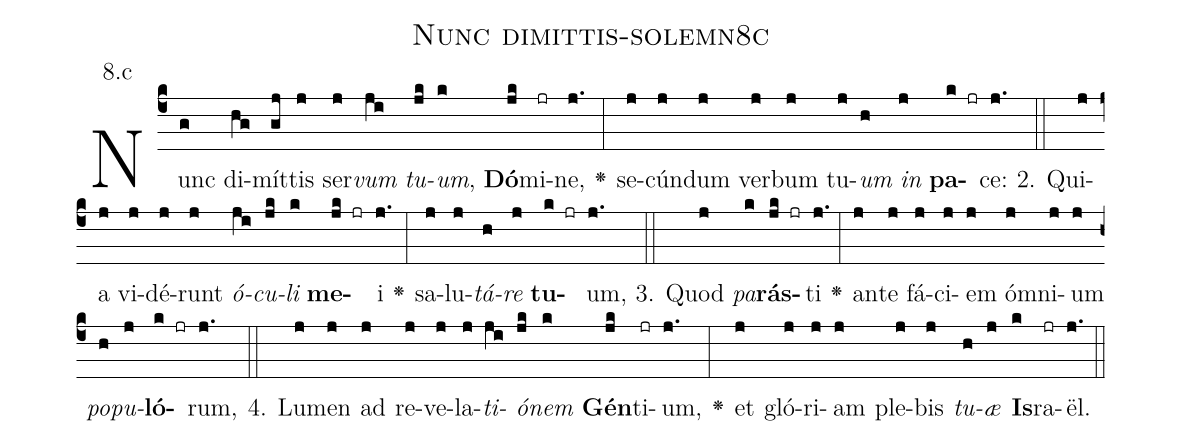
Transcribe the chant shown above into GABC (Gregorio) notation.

name: Nunc dimittis-solemn8c;
annotation: 8.c;
%%
(c4)Nunc(g) di(hg)mít(gj)tis(j) ser(j)<i>vum</i>(ji) <i>tu</i>(jk)<i>um</i>,(k) <b>Dó</b>(jk)mi(jr)ne,(j.) <v>\greheightstar</v>(:) se(j)cún(j)dum(j) ver(j)bum(j) tu(j)<i>um</i>(h) <i>in</i>(j) <b>pa</b>(k jr)ce:(j.) (::)
2. Qui(j)a(j) vi(j)dé(j)runt(j) <i>ó</i>(ji)<i>cu</i>(jk)<i>li</i>(k) <b>me</b>(jk jr)i(j.) <v>\greheightstar</v>(:) sa(j)lu(j)<i>tá</i>(h)<i>re</i>(j) <b>tu</b>(k jr)um,(j.) (::)
3. Quod(j) <i>pa</i>(k)<b>rás</b>(jk jr)ti(j.) <v>\greheightstar</v>(:) an(j)te(j) fá(j)ci(j)em(j) óm(j)ni(j)um(j) <i>po</i>(h)<i>pu</i>(j)<b>ló</b>(k jr)rum,(j.) (::)
4. Lu(j)men(j) ad(j) re(j)ve(j)la(j)<i>ti</i>(ji)<i>ó</i>(jk)<i>nem</i>(k) <b>Gén</b>(jk)ti(jr)um,(j.) <v>\greheightstar</v>(:) et(j) gló(j)ri(j)am(j) ple(j)bis(j) <i>tu</i>(h)<i>æ</i>(j) <b>Is</b>(k)ra(jr)ël.(j.) (::)
